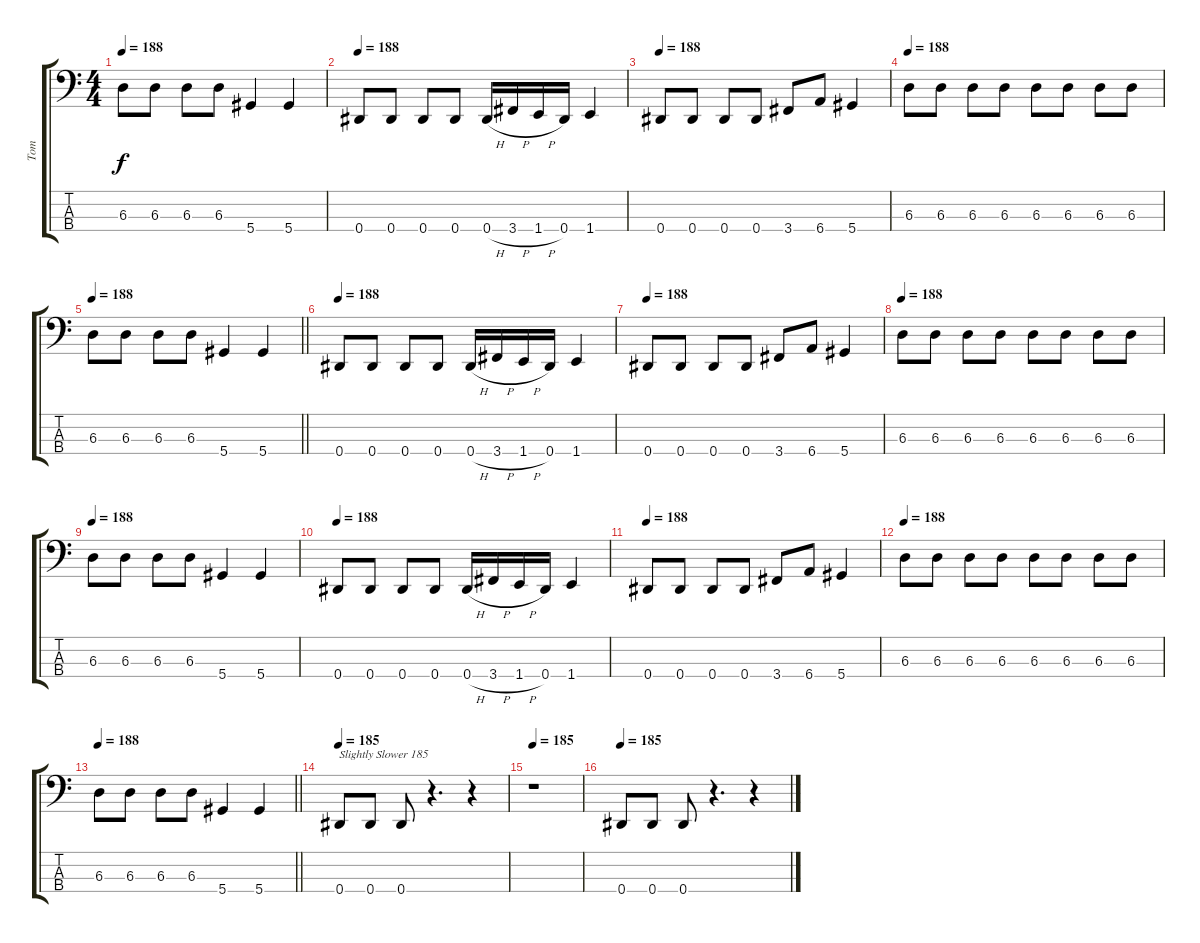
\track ("Tom" "Tom") {instrument electricbasspick}
\staff {score tabs}
\tuning (Gb2 Db2 Ab1 Eb1) {hide}
\ts (4 4)
\tempo 188
\clef f4
\ks c
6.3.8{dy f} 6.3.8 6.3.8 6.3.8 5.4.4 5.4.4 |
\tempo 188
0.4.8 0.4.8 0.4.8 0.4.8 0.4{h}.16 3.4{h}.16 1.4{h}.16 0.4.16 1.4.4 |
\tempo 188
0.4.8 0.4.8 0.4.8 0.4.8 3.4.8 6.4.8 5.4.4 |
\tempo 188
6.3.8 6.3.8 6.3.8 6.3.8 6.3.8 6.3.8 6.3.8 6.3.8 |
\tempo 188
\barLineRight lightlight
6.3.8 6.3.8 6.3.8 6.3.8 5.4.4 5.4.4 |
\tempo 188
0.4.8 0.4.8 0.4.8 0.4.8 0.4{h}.16 3.4{h}.16 1.4{h}.16 0.4.16 1.4.4 |
\tempo 188
0.4.8 0.4.8 0.4.8 0.4.8 3.4.8 6.4.8 5.4.4 |
\tempo 188
6.3.8 6.3.8 6.3.8 6.3.8 6.3.8 6.3.8 6.3.8 6.3.8 |
\tempo 188
6.3.8 6.3.8 6.3.8 6.3.8 5.4.4 5.4.4 |
\tempo 188
0.4.8 0.4.8 0.4.8 0.4.8 0.4{h}.16 3.4{h}.16 1.4{h}.16 0.4.16 1.4.4 |
\tempo 188
0.4.8 0.4.8 0.4.8 0.4.8 3.4.8 6.4.8 5.4.4 |
\tempo 188
6.3.8 6.3.8 6.3.8 6.3.8 6.3.8 6.3.8 6.3.8 6.3.8 |
\tempo 188
\barLineRight lightlight
6.3.8 6.3.8 6.3.8 6.3.8 5.4.4 5.4.4 |
\tempo 185
0.4.8{txt "Slightly Slower 185"} 0.4.8 0.4.8 r.4{d} r.4 |
\tempo 185
r.1 |
\tempo 185
0.4.8 0.4.8 0.4.8 r.4{d} r.4
